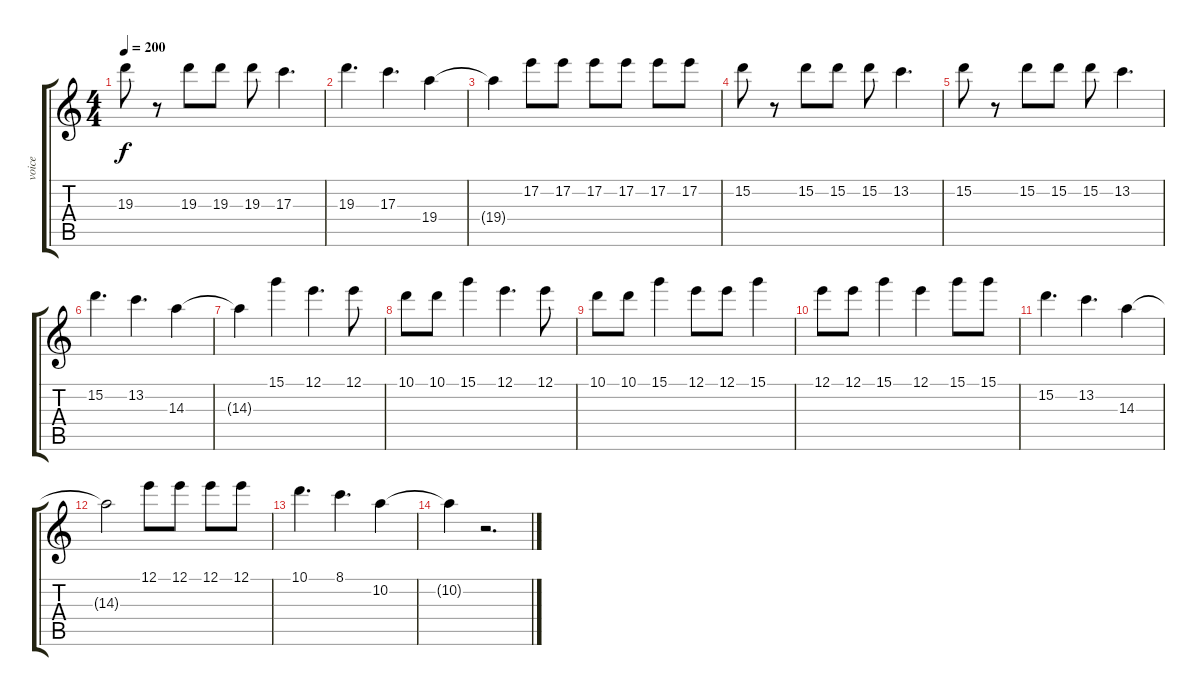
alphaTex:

\track ("voice" "voice") {instrument overdrivenguitar}
\staff {score tabs}
\tuning (E4 B3 G3 D3 A2 E2) {hide}
\ts (4 4)
\tempo 200
\clef g2
\ks c
19.3.8{dy f} r.8 19.3.8 19.3.8 19.3.8 17.3.4{d} |
19.3.4{d} 17.3.4{d} 19.4.4 |
19.4{t}.4 17.2.8 17.2.8 17.2.8 17.2.8 17.2.8 17.2.8 |
15.2.8 r.8 15.2.8 15.2.8 15.2.8 13.2.4{d} |
15.2.8 r.8 15.2.8 15.2.8 15.2.8 13.2.4{d} |
15.2.4{d} 13.2.4{d} 14.3.4 |
14.3{t}.4 15.1.4 12.1.4{d} 12.1.8 |
10.1.8 10.1.8 15.1.4 12.1.4{d} 12.1.8 |
10.1.8 10.1.8 15.1.4 12.1.8 12.1.8 15.1.4 |
12.1.8 12.1.8 15.1.4 12.1.4 15.1.8 15.1.8 |
15.2.4{d} 13.2.4{d} 14.3.4 |
14.3{t}.2 12.1.8 12.1.8 12.1.8 12.1.8 |
10.1.4{d} 8.1.4{d} 10.2.4 |
10.2{t}.4 r.2{d}
